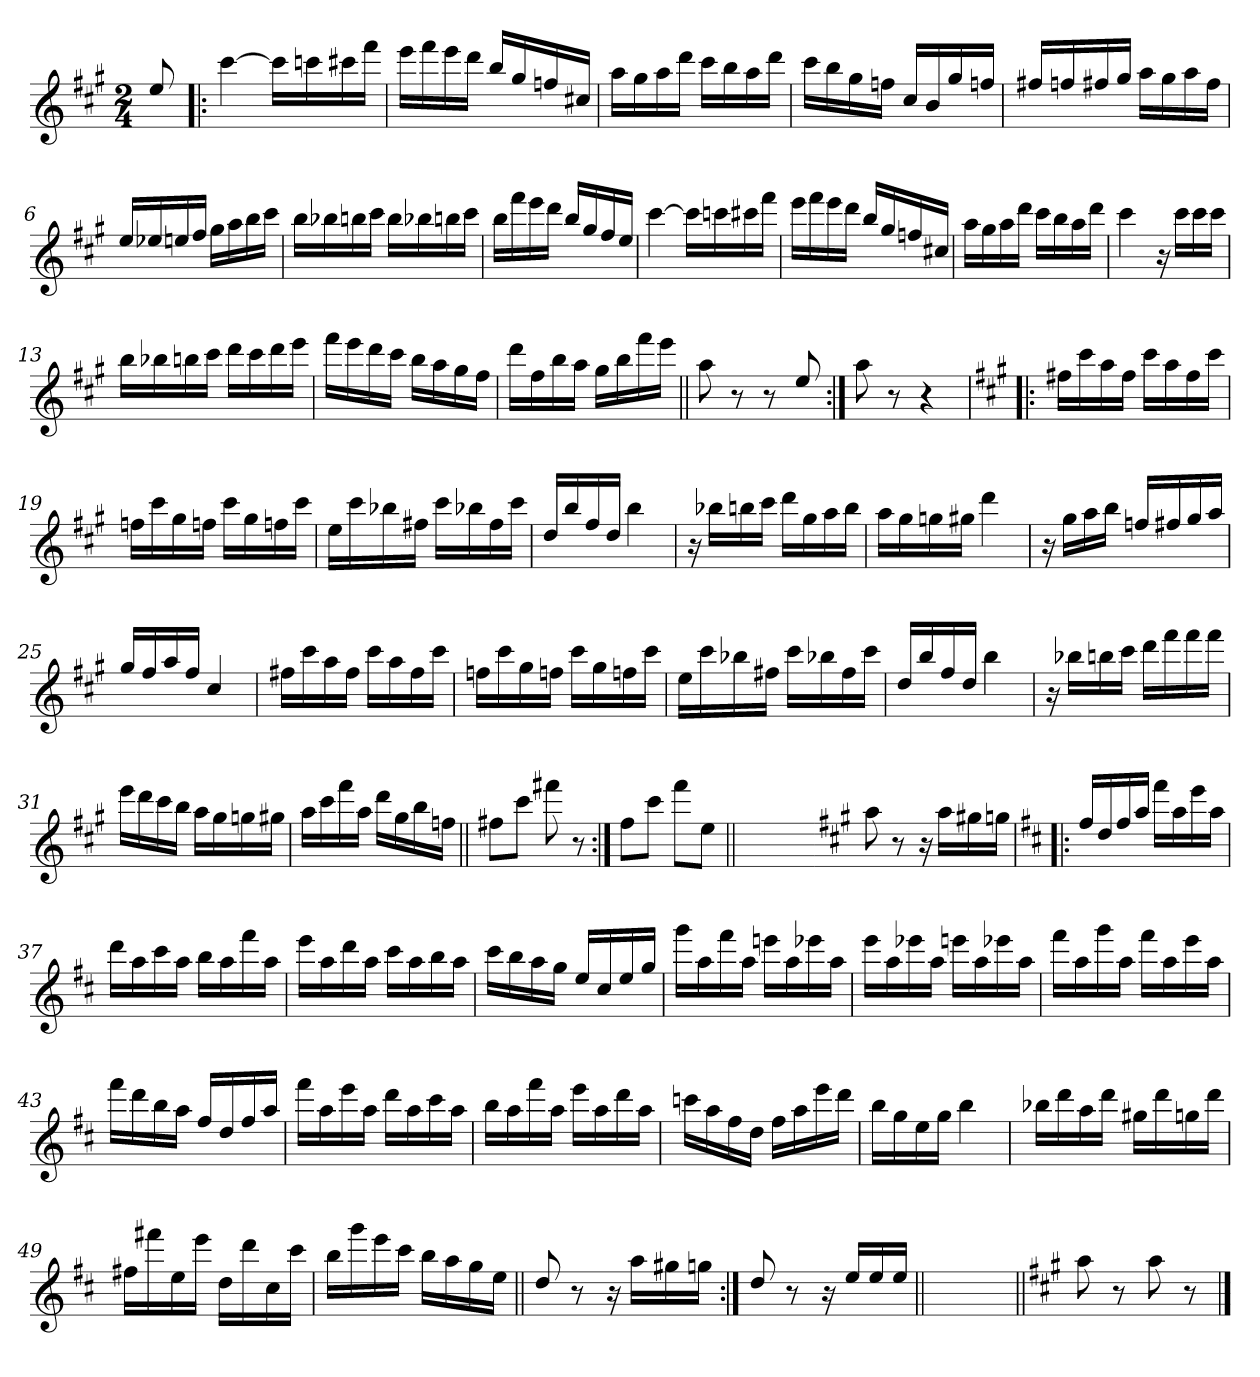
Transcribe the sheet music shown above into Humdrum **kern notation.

**kern
*part1
*staff1
*clefG2
*k[f#c#g#]
*A:
*M2/4
=
8ee/
=1!|:
[4ccc#\
16ccc#\LL]
16cccn\
16ccc#X\
16fff#\JJ
=2
16eee\LL
16fff#\
16eee\
16ddd\JJ
16bb/LL
16gg#/
16ffn/
16cc#X/JJ
=3
16aa\LL
16gg#\
16aa\
16ddd\JJ
16ccc#\LL
16bb\
16aa\
16ddd\JJ
=4
16ccc#\LL
16bb\
16gg#\
16ffn\JJ
16cc#/LL
16b/
16gg#/
16ffn/JJ
!!LO:LB:g=z
=5
16ff#X/LL
16ffn/
16ff#X/
16gg#/JJ
16aa\LL
16gg#\
16aa\
16ff#\JJ
=6
16ee/LL
16ee-X/
16een/
16ff#/JJ
16gg#\LL
16aa\
16bb\
16ccc#\JJ
=7
16bb\LL
16bb-X\
16bbn\
16ccc#\JJ
16bb\LL
16bb-X\
16bbn\
16ccc#\JJ
=8
16bb\LL
16fff#\
16eee\
16ddd\JJ
16bb/LL
16gg#/
16ff#/
16ee/JJ
=9
[4ccc#\
16ccc#\LL]
16cccn\
16ccc#X\
16fff#\JJ
!!LO:LB:g=z
=10
16eee\LL
16fff#\
16eee\
16ddd\JJ
16bb/LL
16gg#/
16ffn/
16cc#X/JJ
=11
16aa\LL
16gg#\
16aa\
16ddd\JJ
16ccc#\LL
16bb\
16aa\
16ddd\JJ
=12
4ccc#\
16r
16ccc#\LL
16ccc#\
16ccc#\JJ
=13
16bb\LL
16bb-X\
16bbn\
16ccc#\JJ
16ddd\LL
16ccc#\
16ddd\
16eee\JJ
=14
16fff#\LL
16eee\
16ddd\
16ccc#\JJ
16bb\LL
16aa\
16gg#\
16ff#\JJ
!!LO:LB:g=z
=15
16ddd\LL
16ff#\
16bb\
16aa\JJ
16gg#\LL
16bb\
16fff#\
16eee\JJ
=16||
8aa\
8r
8r
8ee/
=17:|!
8aa\
8r
4r
=18!|:
*k[f#c#g#]
*f#:
16ff#X\LL
16ccc#\
16aa\
16ff#\JJ
16ccc#\LL
16aa\
16ff#\
16ccc#\JJ
=19
16ffn\LL
16ccc#\
16gg#\
16ffn\JJ
16ccc#\LL
16gg#\
16ffn\
16ccc#\JJ
!!LO:LB:g=z
=20
16ee\LL
16ccc#\
16bb-X\
16ff#X\JJ
16ccc#\LL
16bb-X\
16ff#\
16ccc#\JJ
=21
16dd/LL
16bb/
16ff#/
16dd/JJ
4bb\
=22
16r
16bb-X\LL
16bbn\
16ccc#\JJ
16ddd\LL
16gg#\
16aa\
16bb\JJ
=23
16aa\LL
16gg#\
16ggn\
16gg#X\JJ
4ddd\
=24
16r
16gg#\LL
16aa\
16bb\JJ
16ffn/LL
16ff#X/
16gg#/
16aa/JJ
!!LO:LB:g=z
=25
16gg#/LL
16ff#/
16aa/
16ff#/JJ
4cc#/
=26
16ff#X\LL
16ccc#\
16aa\
16ff#\JJ
16ccc#\LL
16aa\
16ff#\
16ccc#\JJ
=27
16ffn\LL
16ccc#\
16gg#\
16ffn\JJ
16ccc#\LL
16gg#\
16ffn\
16ccc#\JJ
=28
16ee\LL
16ccc#\
16bb-X\
16ff#X\JJ
16ccc#\LL
16bb-X\
16ff#\
16ccc#\JJ
=29
16dd/LL
16bb/
16ff#/
16dd/JJ
4bb\
!!LO:LB:g=z
=30
16r
16bb-X\LL
16bbn\
16ccc#\JJ
16ddd\LL
16fff#\
16fff#\
16fff#\JJ
=31
16eee\LL
16ddd\
16ccc#\
16bb\JJ
16aa\LL
16gg#\
16ggn\
16gg#X\JJ
=32
16aa\LL
16ccc#\
16fff#\
16aa\JJ
16ddd\LL
16gg#\
16bb\
16ffn\JJ
=33||
8ff#X\L
8ccc#\J
8fff#X\
8r
=34:|!
8ff#\L
8ccc#\J
8fff#\L
8ee\J
=34X341||
2ryy
!!LO:LB:g=z
=35-
*k[f#c#g#]
*A:
8aa\
8r
16r
16aa\LL
16gg#X\
16ggn\JJ
=36!|:
*k[f#c#]
*D:
16ff#/LL
16dd/
16ff#/
16aa/JJ
16fff#\LL
16aa\
16eee\
16aa\JJ
=37
16ddd\LL
16aa\
16ccc#\
16aa\JJ
16bb\LL
16aa\
16fff#\
16aa\JJ
=38
16eee\LL
16aa\
16ddd\
16aa\JJ
16ccc#\LL
16aa\
16bb\
16aa\JJ
=39
16ccc#\LL
16bb\
16aa\
16gg\JJ
16ee/LL
16cc#/
16ee/
16gg/JJ
!!LO:LB:g=z
=40
16ggg\LL
16aa\
16fff#\
16aa\JJ
16eeen\LL
16aa\
16eee-X\
16aa\JJ
=41
16eee\LL
16aa\
16eee-X\
16aa\JJ
16eeen\LL
16aa\
16eee-X\
16aa\JJ
=42
16fff#\LL
16aa\
16ggg\
16aa\JJ
16fff#\LL
16aa\
16eee\
16aa\JJ
=43
16fff#\LL
16ddd\
16bb\
16aa\JJ
16ff#/LL
16dd/
16ff#/
16aa/JJ
=44
16fff#\LL
16aa\
16eee\
16aa\JJ
16ddd\LL
16aa\
16ccc#\
16aa\JJ
!!LO:LB:g=z
=45
16bb\LL
16aa\
16fff#\
16aa\JJ
16eee\LL
16aa\
16ddd\
16aa\JJ
=46
16cccn\LL
16aa\
16ff#\
16dd\JJ
16ff#\LL
16aa\
16eee\
16ddd\JJ
=47
16bb\LL
16gg\
16ee\
16gg\JJ
4bb\
=48
16bb-X\LL
16ddd\
16aa\
16ddd\JJ
16gg#X\LL
16ddd\
16ggn\
16ddd\JJ
=49
16ff#X\LL
16fff#X\
16ee\
16eee\JJ
16dd\LL
16ddd\
16cc#\
16ccc#\JJ
!!LO:LB:g=z
=50
16bb\LL
16ggg\
16eee\
16ccc#\JJ
16bb\LL
16aa\
16gg\
16ee\JJ
=51||
8dd/
8r
16r
16aa\LL
16gg#X\
16ggn\JJ
=52:|!
8dd/
8r
16r
16ee/LL
16ee/
16ee/JJ
=53||
2ryy
=54||
*k[f#c#g#]
*A:
8aa\
8r
8aa\
8r
==
*-
